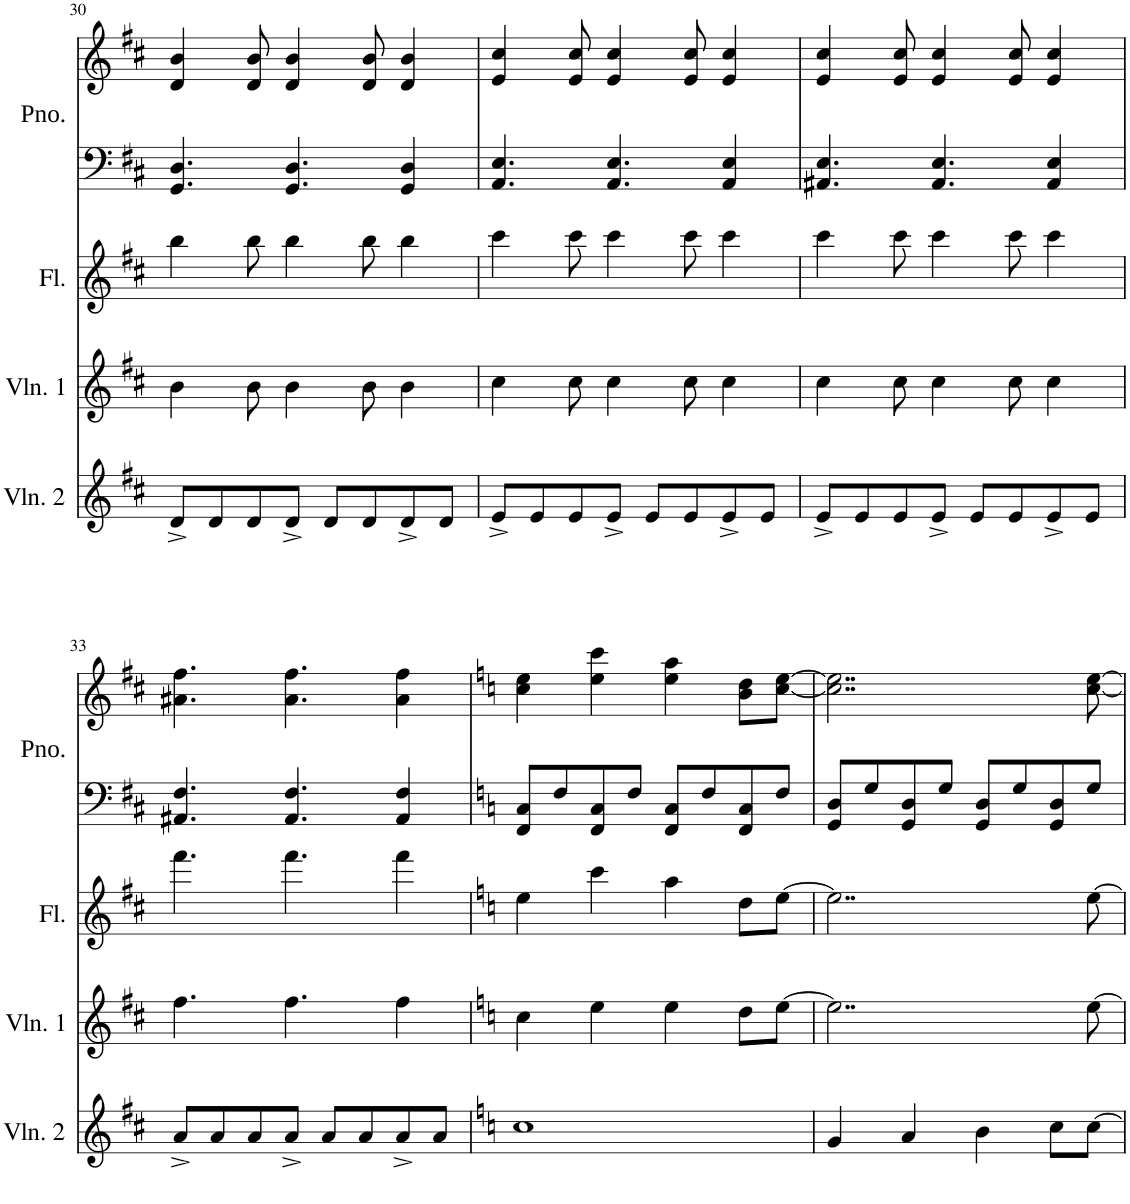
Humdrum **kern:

**kern	**kern	**kern	**kern	**kern
*part4	*part3	*part2	*part1	*part1
*staff5	*staff4	*staff3	*staff2	*staff1
*I"Violin 2	*I"Violin 1	*I"Flute	*I"Piano	*
*I'Vln. 2	*I'Vln. 1	*I'Fl.	*I'Pno.	*
!!LO:PB:g=z
*clefG2	*clefG2	*clefG2	*clefF4	*clefG2
*k[f#c#]	*k[f#c#]	*k[f#c#]	*k[f#c#]	*k[f#c#]
*M4/4	*M4/4	*M4/4	*M4/4	*M4/4
*met(c)	*met(c)	*met(c)	*met(c)	*met(c)
=30	=30	=30	=30	=30
8d^/L	4b\	4bb\	4.GG/ 4.D/	4d/ 4b/
8d/	.	.	.	.
8d/	8b\	8bb\	.	8d/ 8b/
8d^/J	4b\	4bb\	4.GG/ 4.D/	4d/ 4b/
8d/L	.	.	.	.
8d/	8b\	8bb\	.	8d/ 8b/
8d^/	4b\	4bb\	4GG/ 4D/	4d/ 4b/
8d/J	.	.	.	.
=31	=31	=31	=31	=31
8e^/L	4cc#\	4ccc#\	4.AA/ 4.E/	4e/ 4cc#/
8e/	.	.	.	.
8e/	8cc#\	8ccc#\	.	8e/ 8cc#/
8e^/J	4cc#\	4ccc#\	4.AA/ 4.E/	4e/ 4cc#/
8e/L	.	.	.	.
8e/	8cc#\	8ccc#\	.	8e/ 8cc#/
8e^/	4cc#\	4ccc#\	4AA/ 4E/	4e/ 4cc#/
8e/J	.	.	.	.
=32	=32	=32	=32	=32
8e^/L	4cc#\	4ccc#\	4.AA#X/ 4.E/	4e/ 4cc#/
8e/	.	.	.	.
8e/	8cc#\	8ccc#\	.	8e/ 8cc#/
8e^/J	4cc#\	4ccc#\	4.AA#/ 4.E/	4e/ 4cc#/
8e/L	.	.	.	.
8e/	8cc#\	8ccc#\	.	8e/ 8cc#/
8e^/	4cc#\	4ccc#\	4AA#/ 4E/	4e/ 4cc#/
8e/J	.	.	.	.
!!LO:LB:g=z
=33	=33	=33	=33	=33
8a^/L	4.ff#\	4.fff#\	4.AA#X/ 4.F#/	4.a#X\ 4.ff#\
8a/	.	.	.	.
8a/	.	.	.	.
8a^/J	4.ff#\	4.fff#\	4.AA#/ 4.F#/	4.a#\ 4.ff#\
8a/L	.	.	.	.
8a/	.	.	.	.
8a^/	4ff#\	4fff#\	4AA#/ 4F#/	4a#\ 4ff#\
8a/J	.	.	.	.
=34	=34	=34	=34	=34
*k[]	*k[]	*k[]	*k[]	*k[]
1cc	4cc\	4ee\	8FF/ 8C/L	4cc\ 4ee\
.	.	.	8F/	.
.	4ee\	4ccc\	8FF/ 8C/	4ee\ 4ccc\
.	.	.	8F/J	.
.	4ee\	4aa\	8FF/ 8C/L	4ee\ 4aa\
.	.	.	8F/	.
.	8dd\L	8dd\L	8FF/ 8C/	8b\ 8dd\L
.	[8ee\J	[8ee\J	8F/J	[8cc\ [8ee\J
=35	=35	=35	=35	=35
4g/	2..ee\]	2..ee\]	8GG/ 8D/L	2..cc\] 2..ee\]
.	.	.	8G/	.
4a/	.	.	8GG/ 8D/	.
.	.	.	8G/J	.
4b\	.	.	8GG/ 8D/L	.
.	.	.	8G/	.
8cc\L	.	.	8GG/ 8D/	.
[8cc\J	[8ee\	[8ee\	8G/J	[8cc\ [8ee\
=	=	=	=	=
*-	*-	*-	*-	*-
